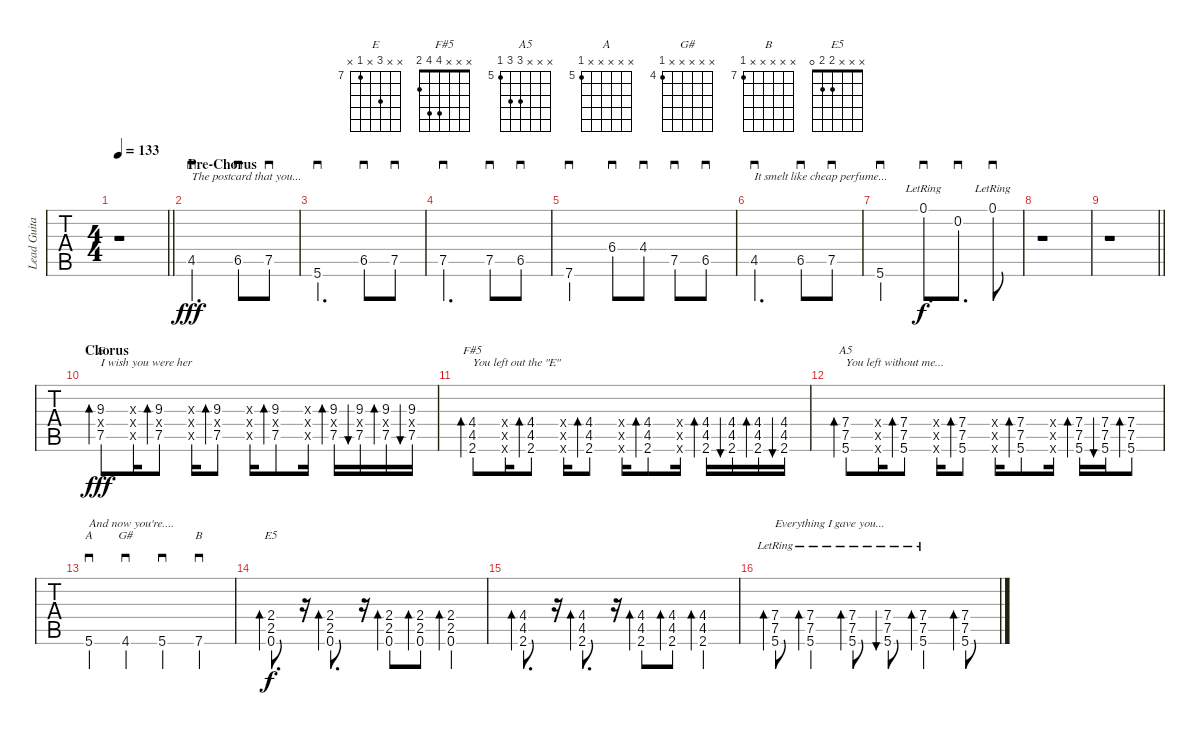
\track ("Lead Guitar" "Lead Guita") {instrument distortionguitar}
\staff {tabs}
\tuning (E4 B3 G3 D3 A2 E2) {hide}
\chord ("E" x x 9 x 7 x) {firstfret 7}
\chord ("F#5" x x x 4 4 2)
\chord ("A5" x x x 7 7 5) {firstfret 5}
\chord ("A" x x x x x 5) {firstfret 5}
\chord ("G#" x x x x x 4) {firstfret 4}
\chord ("B" x x x x x 7) {firstfret 7}
\chord ("E5" x x x 2 2 0)
\ts (4 4)
\tempo 133
\clef g2
\barLineRight lightlight
\ks c
r.1{dy f} |
\section ("" "Pre-Chorus")
4.5.2{d sd txt "The postcard that you..." dy fff volume 13} 6.5.8{sd} 7.5.8{sd} |
5.6.2{d sd} 6.5.8{sd} 7.5.8{sd} |
7.5.2{d sd} 7.5.8{sd} 6.5.8{sd} |
7.6.2{sd} 6.4.8{sd} 4.4.8{sd} 7.5.8{sd} 6.5.8{sd} |
4.5.2{d sd txt "It smelt like cheap perfume..."} 6.5.8{sd} 7.5.8{sd} |
5.6.2{sd} 0.1{lr}.8{d sd dy f} 0.2.8{d sd} 0.1{lr}.8{sd} |
r.1 |
\barLineRight lightlight
r.1 |
\section ("" "Chorus")
(9.3 0.4{x} 7.5).8{bd 30 ch "E" txt "I wish you were her" dy fff} (9.3{x} 0.4{x} 7.5{x}).16 (9.3 0.4{x} 7.5).8{bd 30} (9.3{x} 0.4{x} 7.5{x}).16 (9.3 0.4{x} 7.5).8{bd 30} (9.3{x} 0.4{x} 7.5{x}).16 (9.3 0.4{x} 7.5).8{bd 30} (9.3{x} 0.4{x} 7.5{x}).16 (9.3 0.4{x} 7.5).16{bd 30} (9.3 0.4{x} 7.5).16{bu 30} (9.3 0.4{x} 7.5).16{bd 30} (9.3 0.4{x} 7.5).16{bu 30} |
(4.4 4.5 2.6).8{bd 30 ch "F#5" txt "You left out the \"E\""} (0.4{x} 0.5{x} 0.6{x}).16 (4.4 4.5 2.6).8{bd 30} (0.4{x} 0.5{x} 0.6{x}).16 (4.4 4.5 2.6).8{bd 30} (0.4{x} 0.5{x} 0.6{x}).16 (4.4 4.5 2.6).8{bd 30} (0.4{x} 0.5{x} 0.6{x}).16 (4.4 4.5 2.6).16{bd 30} (4.4 4.5 2.6).16{bu 30} (4.4 4.5 2.6).16{bd 30} (4.4 4.5 2.6).16{bu 30} |
(7.4 7.5 5.6).8{bd 30 ch "A5" txt "You left without me..."} (0.4{x} 0.5{x} 0.6{x}).16 (7.4 7.5 5.6).8{bd 30} (0.4{x} 0.5{x} 0.6{x}).16 (7.4 7.5 5.6).8{bd 30} (0.4{x} 0.5{x} 0.6{x}).16 (7.4 7.5 5.6).8{bd 30} (0.4{x} 0.5{x} 0.6{x}).16 (7.4 7.5 5.6).16{bd 30} (7.4 7.5 5.6).16{bu 30} (7.4 7.5 5.6).8{bd 30} |
5.6.4{sd ch "A" txt "And now you're...."} 4.6.4{sd ch "G#"} 5.6.4{sd} 7.6.4{sd ch "B"} |
(2.4 2.5 0.6).8{d bd 120 ch "E5" dy f} r.16 (2.4 2.5 0.6).8{d bd 120} r.16 (2.4 2.5 0.6).8{bd 120} (2.4 2.5 0.6).8{bd 120} (2.4 2.5 0.6).4{bd 120} |
(4.4 4.5 2.6).8{d bd 120} r.16 (4.4 4.5 2.6).8{d bd 120} r.16 (4.4 4.5 2.6).8{bd 120} (4.4 4.5 2.6).8{bd 120} (4.4 4.5 2.6).4{bd 120} |
(7.4{lr} 7.5{lr} 5.6{lr}).8{bd 120 txt "Everything I gave you..."} (7.4{lr} 7.5{lr} 5.6{lr}).4{bd 120} (7.4{lr} 7.5{lr} 5.6{lr}).8{bd 120} (7.4{lr} 7.5{lr} 5.6{lr}).8{bu 60} (7.4{lr} 7.5{lr} 5.6{lr}).4{bd 120} (7.4 7.5 5.6).8{bd 120}
